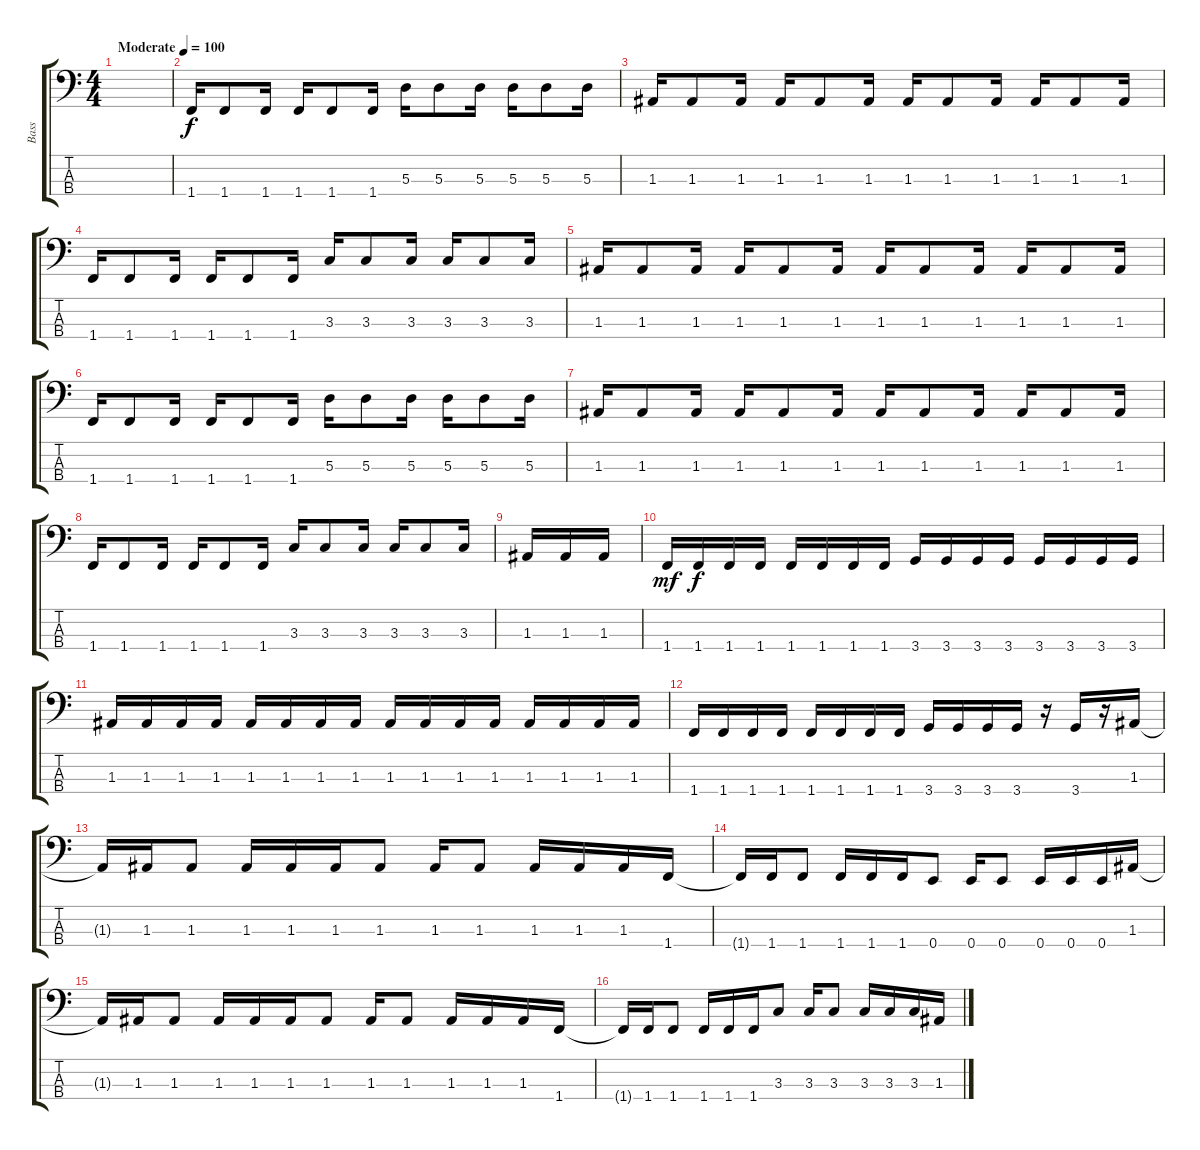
\track ("Bass" "Bass") {instrument electricbassfinger}
\staff {score tabs}
\tuning (G2 D2 A1 E1) {hide}
\ts (4 4)
\tempo (100 "Moderate")
\clef f4
\ks c
|
1.4.16 1.4.8 1.4.16 1.4.16 1.4.8 1.4.16 5.3.16 5.3.8 5.3.16 5.3.16 5.3.8 5.3.16 |
1.3.16 1.3.8 1.3.16 1.3.16 1.3.8 1.3.16 1.3.16 1.3.8 1.3.16 1.3.16 1.3.8 1.3.16 |
1.4.16 1.4.8 1.4.16 1.4.16 1.4.8 1.4.16 3.3.16 3.3.8 3.3.16 3.3.16 3.3.8 3.3.16 |
1.3.16 1.3.8 1.3.16 1.3.16 1.3.8 1.3.16 1.3.16 1.3.8 1.3.16 1.3.16 1.3.8 1.3.16 |
1.4.16 1.4.8 1.4.16 1.4.16 1.4.8 1.4.16 5.3.16 5.3.8 5.3.16 5.3.16 5.3.8 5.3.16 |
1.3.16 1.3.8 1.3.16 1.3.16 1.3.8 1.3.16 1.3.16 1.3.8 1.3.16 1.3.16 1.3.8 1.3.16 |
1.4.16 1.4.8 1.4.16 1.4.16 1.4.8 1.4.16 3.3.16 3.3.8 3.3.16 3.3.16 3.3.8 3.3.16 |
1.3.16 1.3.16 1.3.16 |
1.4.16{dy mf} 1.4.16{dy f} 1.4.16 1.4.16 1.4.16 1.4.16 1.4.16 1.4.16 3.4.16 3.4.16 3.4.16 3.4.16 3.4.16 3.4.16 3.4.16 3.4.16 |
1.3.16 1.3.16 1.3.16 1.3.16 1.3.16 1.3.16 1.3.16 1.3.16 1.3.16 1.3.16 1.3.16 1.3.16 1.3.16 1.3.16 1.3.16 1.3.16 |
1.4.16 1.4.16 1.4.16 1.4.16 1.4.16 1.4.16 1.4.16 1.4.16 3.4.16 3.4.16 3.4.16 3.4.16 r.16 3.4.16 r.16 1.3.16 |
1.3{t}.16 1.3.16 1.3.8 1.3.16 1.3.16 1.3.16 1.3.8 1.3.16 1.3.8 1.3.16 1.3.16 1.3.16 1.4.16 |
1.4{t}.16 1.4.16 1.4.8 1.4.16 1.4.16 1.4.16 0.4.8 0.4.16 0.4.8 0.4.16 0.4.16 0.4.16 1.3.16 |
1.3{t}.16 1.3.16 1.3.8 1.3.16 1.3.16 1.3.16 1.3.8 1.3.16 1.3.8 1.3.16 1.3.16 1.3.16 1.4.16 |
1.4{t}.16 1.4.16 1.4.8 1.4.16 1.4.16 1.4.16 3.3.8 3.3.16 3.3.8 3.3.16 3.3.16 3.3.16 1.3.16
